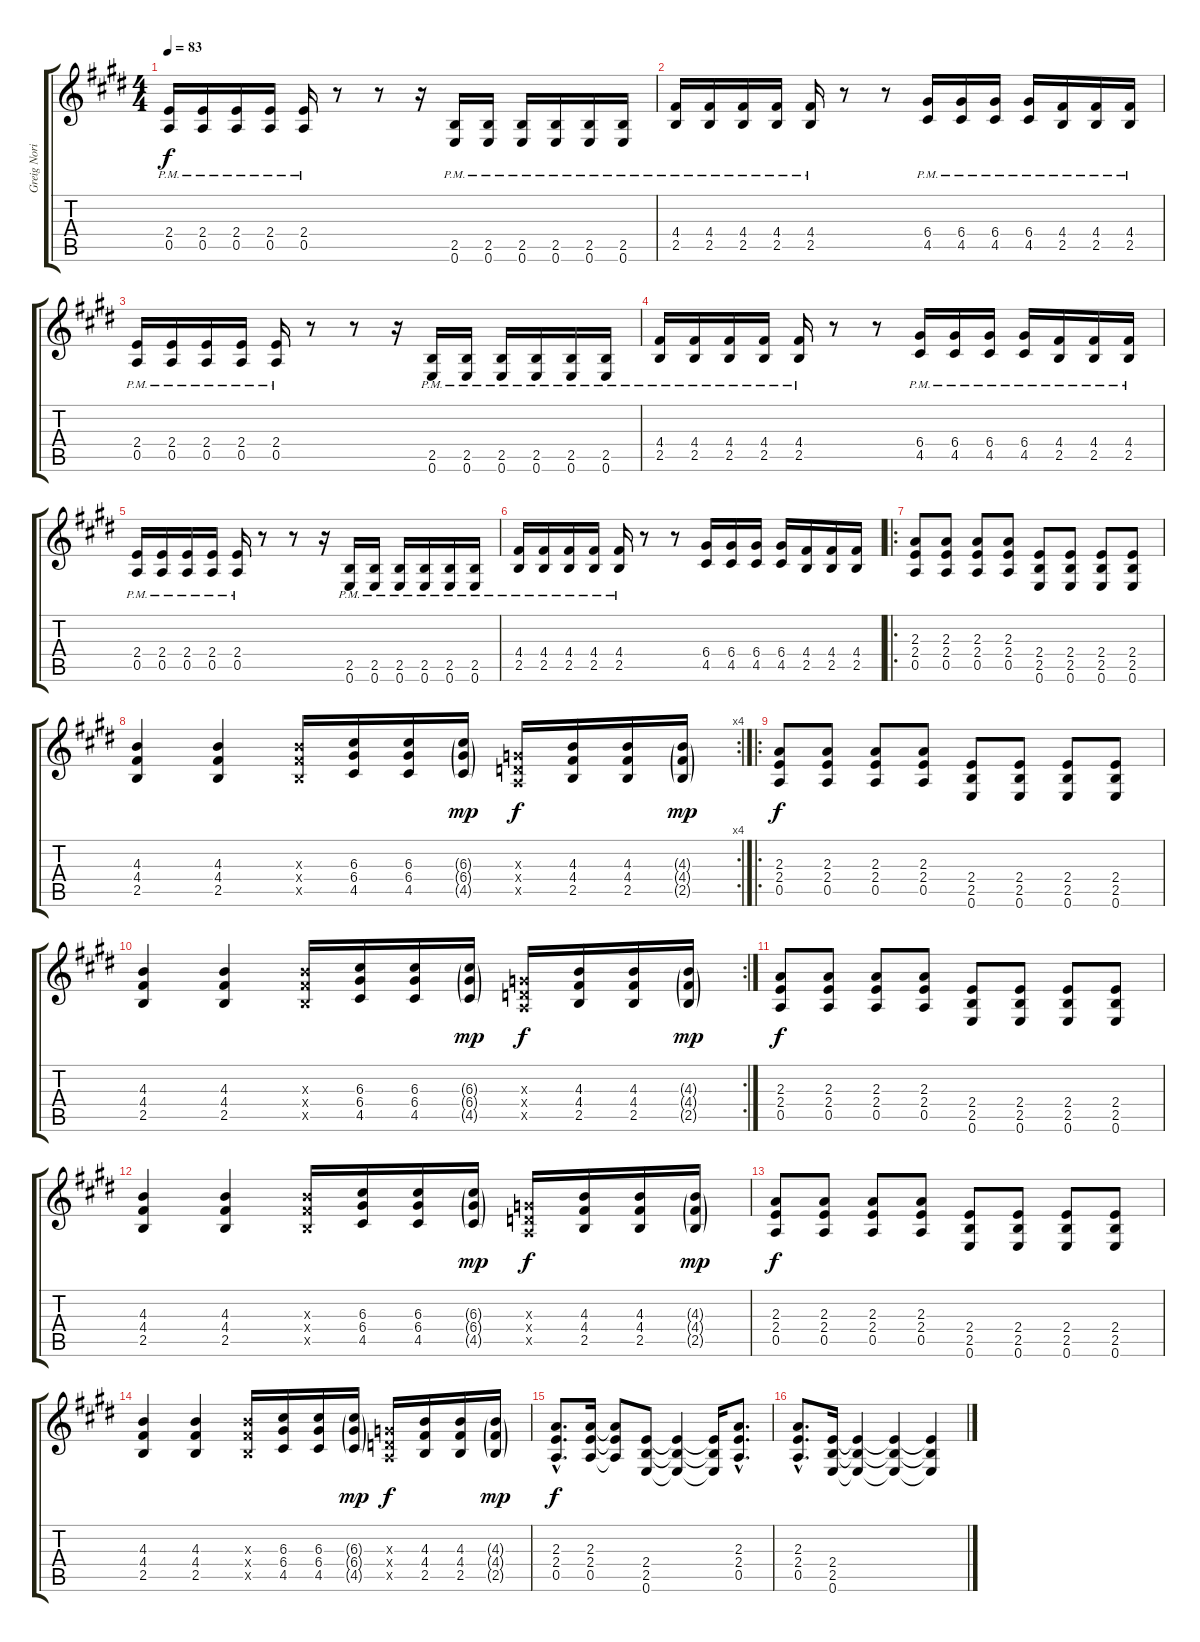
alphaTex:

\track ("Greig Nori - Rhythm Guitar" "Greig Nori") {instrument electricguitarclean}
\staff {score tabs}
\tuning (E4 B3 G3 D3 A2 E2) {hide}
\ts (4 4)
\tempo 83
\clef g2
\ks e
(2.4{pm} 0.5{pm}).16{dy f} (2.4{pm} 0.5{pm}).16 (2.4{pm} 0.5{pm}).16 (2.4{pm} 0.5{pm}).16 (2.4{pm} 0.5{pm}).16 r.8 r.8 r.16 (2.5{pm} 0.6{pm}).16 (2.5{pm} 0.6{pm}).16 (2.5{pm} 0.6{pm}).16 (2.5{pm} 0.6{pm}).16 (2.5{pm} 0.6{pm}).16 (2.5{pm} 0.6{pm}).16 |
(4.4{pm} 2.5{pm}).16 (4.4{pm} 2.5{pm}).16 (4.4{pm} 2.5{pm}).16 (4.4{pm} 2.5{pm}).16 (4.4{pm} 2.5{pm}).16 r.8 r.8 (6.4{pm} 4.5{pm}).16 (6.4{pm} 4.5{pm}).16 (6.4{pm} 4.5{pm}).16 (6.4{pm} 4.5{pm}).16 (4.4{pm} 2.5{pm}).16 (4.4{pm} 2.5{pm}).16 (4.4{pm} 2.5{pm}).16 |
(2.4{pm} 0.5{pm}).16 (2.4{pm} 0.5{pm}).16 (2.4{pm} 0.5{pm}).16 (2.4{pm} 0.5{pm}).16 (2.4{pm} 0.5{pm}).16 r.8 r.8 r.16 (2.5{pm} 0.6{pm}).16 (2.5{pm} 0.6{pm}).16 (2.5{pm} 0.6{pm}).16 (2.5{pm} 0.6{pm}).16 (2.5{pm} 0.6{pm}).16 (2.5{pm} 0.6{pm}).16 |
(4.4{pm} 2.5{pm}).16 (4.4{pm} 2.5{pm}).16 (4.4{pm} 2.5{pm}).16 (4.4{pm} 2.5{pm}).16 (4.4{pm} 2.5{pm}).16 r.8 r.8 (6.4{pm} 4.5{pm}).16 (6.4{pm} 4.5{pm}).16 (6.4{pm} 4.5{pm}).16 (6.4{pm} 4.5{pm}).16 (4.4{pm} 2.5{pm}).16 (4.4{pm} 2.5{pm}).16 (4.4{pm} 2.5{pm}).16 |
(2.4{pm} 0.5{pm}).16 (2.4{pm} 0.5{pm}).16 (2.4{pm} 0.5{pm}).16 (2.4{pm} 0.5{pm}).16 (2.4{pm} 0.5{pm}).16 r.8 r.8 r.16 (2.5{pm} 0.6{pm}).16 (2.5{pm} 0.6{pm}).16 (2.5{pm} 0.6{pm}).16 (2.5{pm} 0.6{pm}).16 (2.5{pm} 0.6{pm}).16 (2.5{pm} 0.6{pm}).16 |
(4.4{pm} 2.5{pm}).16 (4.4{pm} 2.5{pm}).16 (4.4{pm} 2.5{pm}).16 (4.4{pm} 2.5{pm}).16 (4.4{pm} 2.5{pm}).16 r.8 r.8 (6.4 4.5).16 (6.4 4.5).16 (6.4 4.5).16 (6.4 4.5).16 (4.4 2.5).16 (4.4 2.5).16 (4.4 2.5).16 |
\ro
\ks c#minor
(2.3 2.4 0.5).8 (2.3 2.4 0.5).8 (2.3 2.4 0.5).8 (2.3 2.4 0.5).8 (2.4 2.5 0.6).8 (2.4 2.5 0.6).8 (2.4 2.5 0.6).8 (2.4 2.5 0.6).8 |
\rc 4
(4.3 4.4 2.5).4 (4.3 4.4 2.5).4 (4.3{x} 4.4{x} 2.5{x}).16 (6.3 6.4 4.5).16 (6.3 6.4 4.5).16 (6.3{g} 6.4{g} 4.5{g}).16{dy mp} (0.3{x} 0.4{x} 0.5{x}).16{dy f} (4.3 4.4 2.5).16 (4.3 4.4 2.5).16 (4.3{g} 4.4{g} 2.5{g}).16{dy mp} |
\ro
(2.3 2.4 0.5).8{dy f} (2.3 2.4 0.5).8 (2.3 2.4 0.5).8 (2.3 2.4 0.5).8 (2.4 2.5 0.6).8 (2.4 2.5 0.6).8 (2.4 2.5 0.6).8 (2.4 2.5 0.6).8 |
\rc 2
(4.3 4.4 2.5).4 (4.3 4.4 2.5).4 (4.3{x} 4.4{x} 2.5{x}).16 (6.3 6.4 4.5).16 (6.3 6.4 4.5).16 (6.3{g} 6.4{g} 4.5{g}).16{dy mp} (0.3{x} 0.4{x} 0.5{x}).16{dy f} (4.3 4.4 2.5).16 (4.3 4.4 2.5).16 (4.3{g} 4.4{g} 2.5{g}).16{dy mp} |
(2.3 2.4 0.5).8{dy f} (2.3 2.4 0.5).8 (2.3 2.4 0.5).8 (2.3 2.4 0.5).8 (2.4 2.5 0.6).8 (2.4 2.5 0.6).8 (2.4 2.5 0.6).8 (2.4 2.5 0.6).8 |
(4.3 4.4 2.5).4 (4.3 4.4 2.5).4 (4.3{x} 4.4{x} 2.5{x}).16 (6.3 6.4 4.5).16 (6.3 6.4 4.5).16 (6.3{g} 6.4{g} 4.5{g}).16{dy mp} (0.3{x} 0.4{x} 0.5{x}).16{dy f} (4.3 4.4 2.5).16 (4.3 4.4 2.5).16 (4.3{g} 4.4{g} 2.5{g}).16{dy mp} |
(2.3 2.4 0.5).8{dy f} (2.3 2.4 0.5).8 (2.3 2.4 0.5).8 (2.3 2.4 0.5).8 (2.4 2.5 0.6).8 (2.4 2.5 0.6).8 (2.4 2.5 0.6).8 (2.4 2.5 0.6).8 |
(4.3 4.4 2.5).4 (4.3 4.4 2.5).4 (4.3{x} 4.4{x} 2.5{x}).16 (6.3 6.4 4.5).16 (6.3 6.4 4.5).16 (6.3{g} 6.4{g} 4.5{g}).16{dy mp} (0.3{x} 0.4{x} 0.5{x}).16{dy f} (4.3 4.4 2.5).16 (4.3 4.4 2.5).16 (4.3{g} 4.4{g} 2.5{g}).16{dy mp} |
\ks e
(2.3{hac} 2.4{hac} 0.5{hac}).8{d dy f} (2.3 2.4 0.5).16 (2.3{t} 2.4{t} 0.5{t}).8 (2.4 2.5 0.6).8 (2.4{t} 2.5{t} 0.6{t}).4 (2.4{t} 2.5{t} 0.6{t}).16 (2.3{hac} 2.4{hac} 0.5{hac}).8{d} |
\ks c#minor
(2.3{hac} 2.4{hac} 0.5{hac}).8{d} (2.4 2.5 0.6).16 (2.4{t} 2.5{t} 0.6{t}).4 (2.4{t} 2.5{t} 0.6{t}).4 (2.4{t} 2.5{t} 0.6{t}).4
